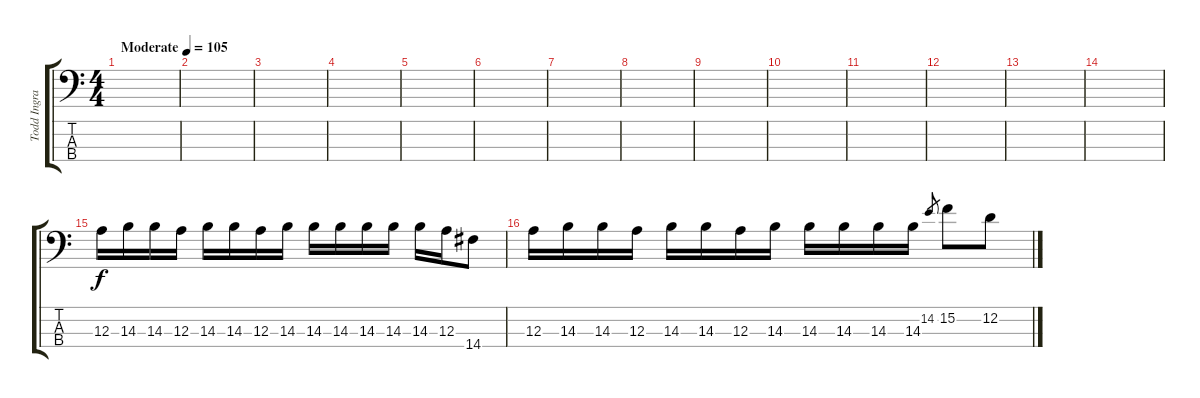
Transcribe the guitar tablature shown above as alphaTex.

\track ("Todd Ingram" "Todd Ingra") {instrument overdrivenguitar}
\staff {score tabs}
\tuning (G2 D2 A1 E1) {hide}
\ts (4 4)
\tempo (105 "Moderate")
\clef f4
\ks c
|
|
|
|
|
|
|
|
|
|
|
|
|
|
12.3.16 14.3.16 14.3.16 12.3.16 14.3.16 14.3.16 12.3.16 14.3.16 14.3.16 14.3.16 14.3.16 14.3.16 14.3.16 12.3.16 14.4.8 |
12.3.16 14.3.16 14.3.16 12.3.16 14.3.16 14.3.16 12.3.16 14.3.16 14.3.16 14.3.16 14.3.16 14.3.16 14.2.8{gr} 15.2.8 12.2.8
